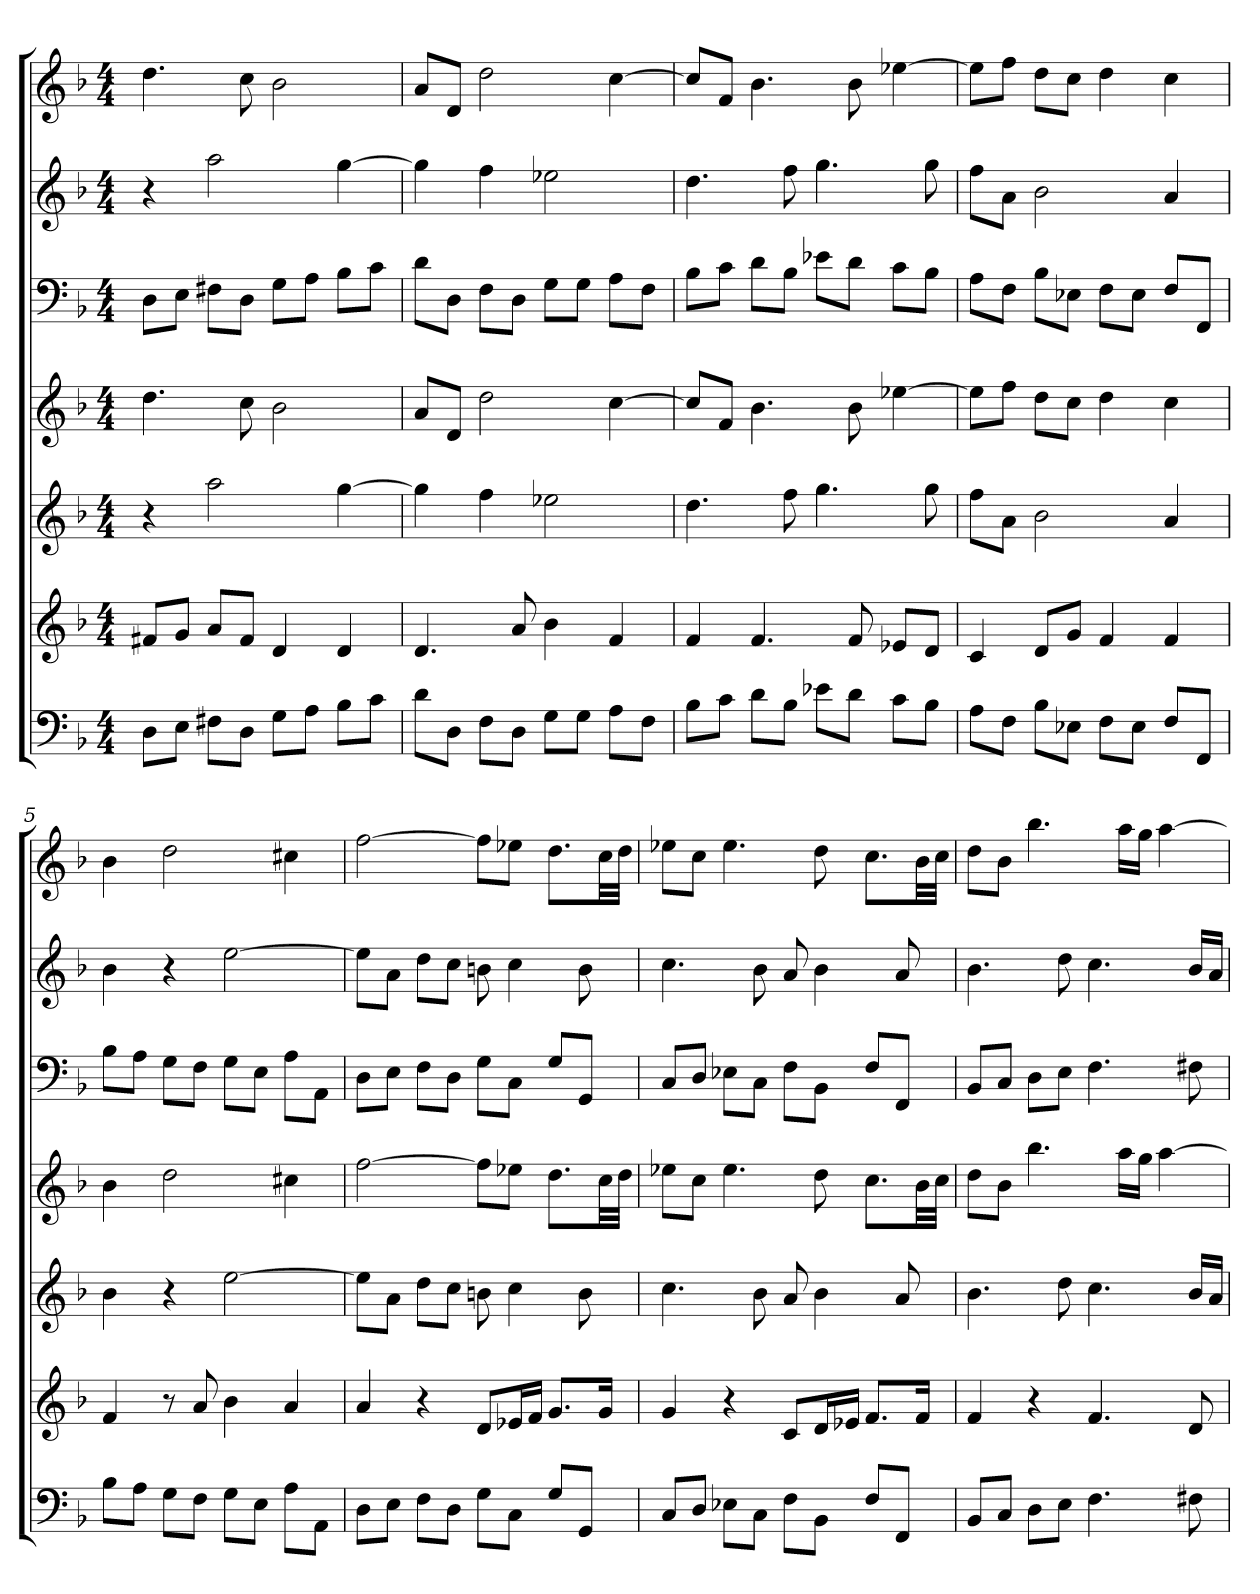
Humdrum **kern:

**kern	**kern	**kern	**kern	**kern	**kern	**kern
*part7	*part6	*part5	*part4	*part3	*part2	*part1
*staff7	*staff6	*staff5	*staff4	*staff3	*staff2	*staff1
*k[b-]	*k[b-]	*k[b-]	*k[b-]	*k[b-]	*k[b-]	*k[b-]
*d:	*d:	*d:	*d:	*d:	*d:	*d:
*M4/4	*M4/4	*M4/4	*M4/4	*M4/4	*M4/4	*M4/4
=1	=1	=1	=1	=1	=1	=1
8DL	8f#XL	4r	4.dd	8DL	4r	4.dd
8EJ	8gJ	.	.	8EJ	.	.
8F#XL	8aL	2aa	.	8F#XL	2aa	.
8DJ	8f#J	.	8cc	8DJ	.	8cc
8GL	4d	.	2b-	8GL	.	2b-
8AJ	.	.	.	8AJ	.	.
8B-L	4d	[4gg	.	8B-L	[4gg	.
8cJ	.	.	.	8cJ	.	.
=2	=2	=2	=2	=2	=2	=2
8dL	4.d	4gg]	8aL	8dL	4gg]	8aL
8DJ	.	.	8dJ	8DJ	.	8dJ
8FL	.	4ff	2dd	8FL	4ff	2dd
8DJ	8a	.	.	8DJ	.	.
8GL	4b-	2ee-X	.	8GL	2ee-X	.
8GJ	.	.	.	8GJ	.	.
8AL	4f	.	[4cc	8AL	.	[4cc
8FJ	.	.	.	8FJ	.	.
=3	=3	=3	=3	=3	=3	=3
8B-L	4f	4.dd	8ccL]	8B-L	4.dd	8ccL]
8cJ	.	.	8fJ	8cJ	.	8fJ
8dL	4.f	.	4.b-	8dL	.	4.b-
8B-J	.	8ff	.	8B-J	8ff	.
8e-XL	.	4.gg	.	8e-XL	4.gg	.
8dJ	8f	.	8b-	8dJ	.	8b-
8cL	8e-XL	.	[4ee-X	8cL	.	[4ee-X
8B-J	8dJ	8gg	.	8B-J	8gg	.
=4	=4	=4	=4	=4	=4	=4
8AL	4c	8ffL	8ee-L]	8AL	8ffL	8ee-L]
8FJ	.	8aJ	8ffJ	8FJ	8aJ	8ffJ
8B-L	8dL	2b-	8ddL	8B-L	2b-	8ddL
8E-XJ	8gJ	.	8ccJ	8E-XJ	.	8ccJ
8FL	4f	.	4dd	8FL	.	4dd
8E-J	.	.	.	8E-J	.	.
8FL	4f	4a	4cc	8FL	4a	4cc
8FFJ	.	.	.	8FFJ	.	.
=5	=5	=5	=5	=5	=5	=5
8B-L	4f	4b-	4b-	8B-L	4b-	4b-
8AJ	.	.	.	8AJ	.	.
8GL	8r	4r	2dd	8GL	4r	2dd
8FJ	8a	.	.	8FJ	.	.
8GL	4b-	[2ee	.	8GL	[2ee	.
8EJ	.	.	.	8EJ	.	.
8AL	4a	.	4cc#X	8AL	.	4cc#X
8AAJ	.	.	.	8AAJ	.	.
=6	=6	=6	=6	=6	=6	=6
8DL	4a	8eeL]	[2ff	8DL	8eeL]	[2ff
8EJ	.	8aJ	.	8EJ	8aJ	.
8FL	4r	8ddL	.	8FL	8ddL	.
8DJ	.	8ccJ	.	8DJ	8ccJ	.
8GL	8dL	8bn	8ffL]	8GL	8bn	8ffL]
8CJ	16e-XL	4cc	8ee-XJ	8CJ	4cc	8ee-XJ
.	16fJJ	.	.	.	.	.
8GL	8.gL	.	8.ddL	8GL	.	8.ddL
8GGJ	.	8b	.	8GGJ	8b	.
.	16gJk	.	32ccLL	.	.	32ccLL
.	.	.	32ddJJJ	.	.	32ddJJJ
=7	=7	=7	=7	=7	=7	=7
8CL	4g	4.cc	8ee-XL	8CL	4.cc	8ee-XL
8DJ	.	.	8ccJ	8DJ	.	8ccJ
8E-XL	4r	.	4.ee-	8E-XL	.	4.ee-
8CJ	.	8b-	.	8CJ	8b-	.
8FL	8cL	8a	.	8FL	8a	.
8BB-J	16dL	4b-	8dd	8BB-J	4b-	8dd
.	16e-XJJ	.	.	.	.	.
8FL	8.fL	.	8.ccL	8FL	.	8.ccL
8FFJ	.	8a	.	8FFJ	8a	.
.	16fJk	.	32b-LL	.	.	32b-LL
.	.	.	32ccJJJ	.	.	32ccJJJ
=8	=8	=8	=8	=8	=8	=8
8BB-L	4f	4.b-	8ddL	8BB-L	4.b-	8ddL
8CJ	.	.	8b-J	8CJ	.	8b-J
8DL	4r	.	4.bb-	8DL	.	4.bb-
8EJ	.	8dd	.	8EJ	8dd	.
4.F	4.f	4.cc	.	4.F	4.cc	.
.	.	.	16aaLL	.	.	16aaLL
.	.	.	16ggJJ	.	.	16ggJJ
.	.	.	[4aa	.	.	[4aa
8F#X	8d	16b-LL	.	8F#X	16b-LL	.
.	.	16aJJ	.	.	16aJJ	.
=	=	=	=	=	=	=
*-	*-	*-	*-	*-	*-	*-
